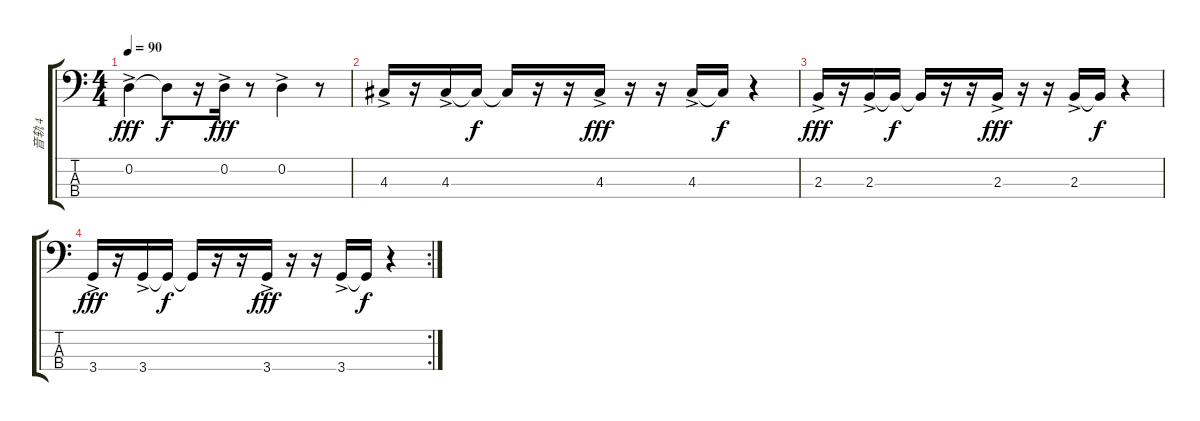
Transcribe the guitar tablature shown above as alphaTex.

\track ("音轨 4" "音轨 4") {instrument acousticguitarnylon}
\staff {score tabs}
\tuning (G2 D2 A1 E1) {hide}
\ts (4 4)
\tempo 90
\clef f4
\ks c
0.2{ac}.4{dy fff} 0.2{t}.8{dy f} r.16 0.2{ac}.16{dy fff} r.8 0.2{ac}.4 r.8 |
4.3{ac}.16 r.16 4.3{ac}.16 4.3{t}.16{dy f} 4.3{t}.16 r.16 r.16 4.3{ac}.16{dy fff} r.16 r.16 4.3{ac}.16 4.3{t}.16{dy f} r.4 |
2.3{ac}.16{dy fff} r.16 2.3{ac}.16 2.3{t}.16{dy f} 2.3{t}.16 r.16 r.16 2.3{ac}.16{dy fff} r.16 r.16 2.3{ac}.16 2.3{t}.16{dy f} r.4 |
\rc 2
3.4{ac}.16{dy fff} r.16 3.4{ac}.16 3.4{t}.16{dy f} 3.4{t}.16 r.16 r.16 3.4{ac}.16{dy fff} r.16 r.16 3.4{ac}.16 3.4{t}.16{dy f} r.4
